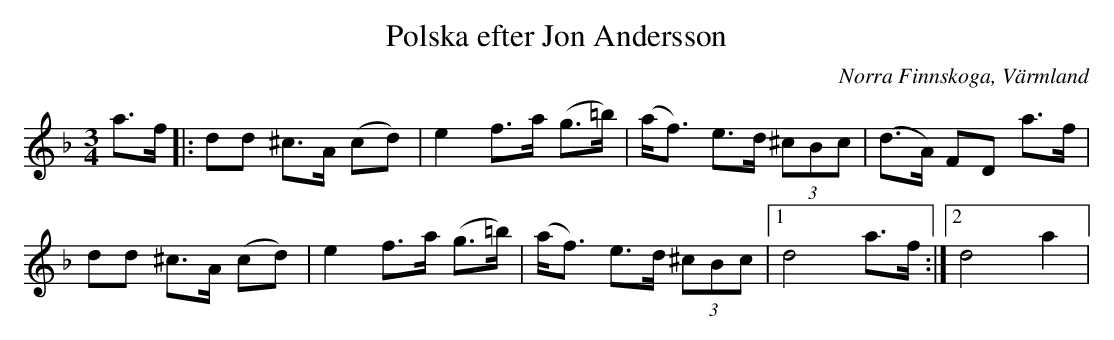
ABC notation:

X:1
T:Polska efter Jon Andersson
O:Norra Finnskoga, Värmland
M:3/4
L:1/8
K:Dm
a3/2f/2|:dd ^c3/2A/2 (cd)|e2 f3/2a/2 (g3/2=b/2)| (a/2f3/2) e3/2d/2 (3^cBc|(d3/2A/2) FD a3/2f/2|
dd ^c3/2A/2 (cd)|e2 f3/2a/2 (g3/2=b/2)| (a/2f3/2) e3/2d/2 (3^cBc|1 d4  a3/2f/2:|2 d4  a2|
